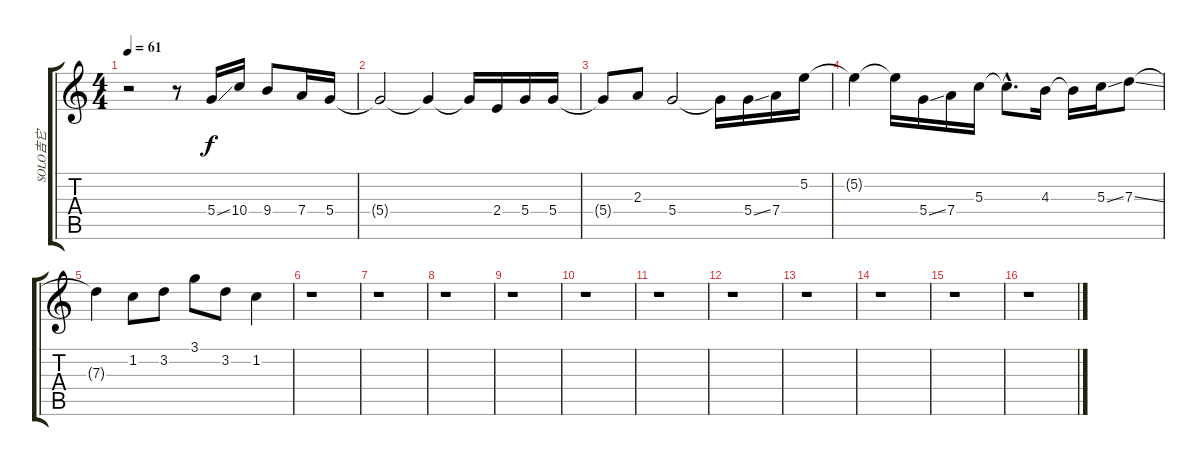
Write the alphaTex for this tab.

\track ("SOLO吉它" "SOLO吉它") {instrument electricguitarjazz}
\staff {score tabs}
\tuning (E4 B3 G3 D3 A2 E2) {hide}
\ts (4 4)
\tempo 61
\clef g2
\ks c
r.2{dy f instrument electricguitarjazz} r.8 5.4{ss}.16 10.4.16 9.4.8 7.4.16 5.4.16 |
5.4{t}.2 5.4{t}.4 5.4{t}.16 2.4.16 5.4.16 5.4.16 |
5.4{t}.8 2.3.8 5.4.2 5.4{t}.16 5.4{ss}.16 7.4.16 5.2.16 |
5.2{t}.4 5.2{t}.16 5.4{ss}.16 7.4.16 5.3.16 5.3{hac t}.8{d} 4.3.16 4.3{t}.16 5.3{ss}.16 7.3{ss}.8 |
7.3{t}.4 1.2.8 3.2.8 3.1.8 3.2.8 1.2.4 |
r.1 |
r.1 |
r.1 |
r.1 |
r.1 |
r.1 |
r.1 |
r.1 |
r.1 |
r.1 |
r.1
